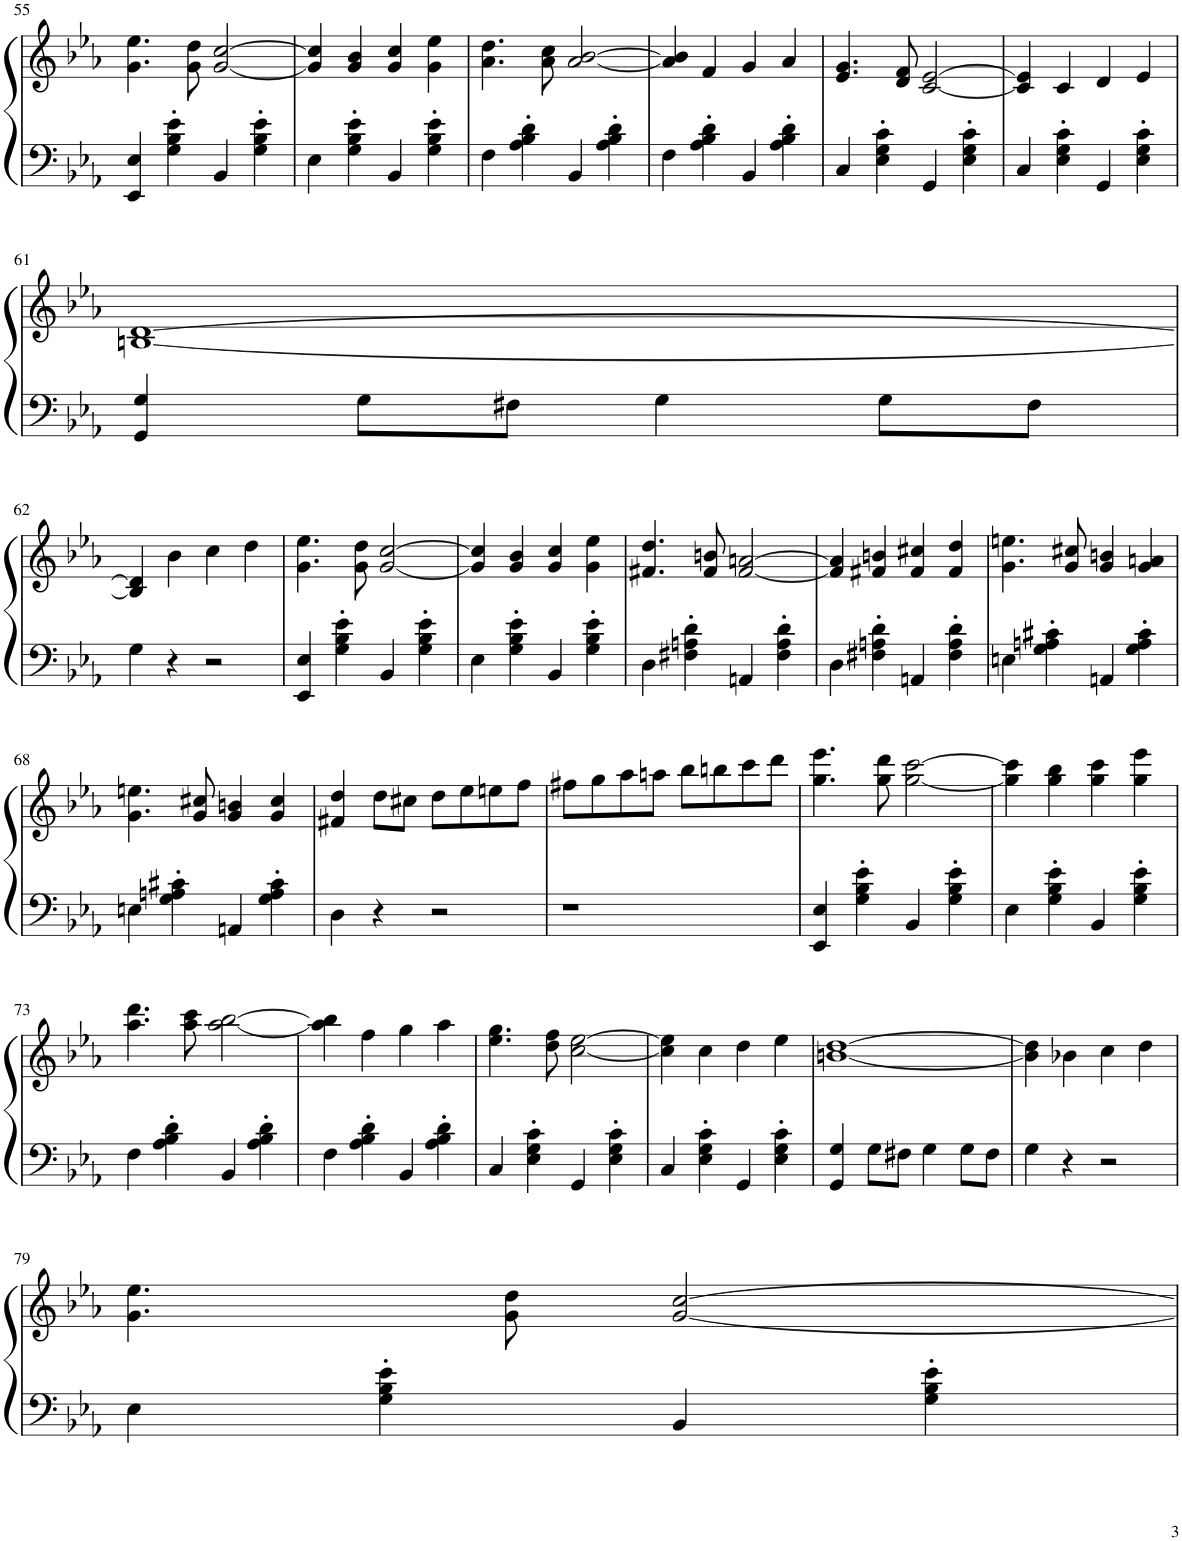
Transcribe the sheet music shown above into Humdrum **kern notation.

**kern	**kern
*part1	*part1
*staff2	*staff1
*I"Piano	*
*I'Pno.	*
!!LO:PB:g=z
*clefF4	*clefG2
*k[b-e-a-]	*k[b-e-a-]
*E-:	*E-:
*M4/4	*M4/4
*met(c)	*met(c)
=55	=55
4EE-/ 4E-/	4.g\ 4.ee-\
4G\' 4B-\' 4e-\'	.
.	8g\ 8dd\
4BB-/	[2g/ [2cc/
4G\' 4B-\' 4e-\'	.
=56	=56
4E-\	4g/] 4cc/]
4G\' 4B-\' 4e-\'	4g/ 4b-/
4BB-/	4g/ 4cc/
4G\' 4B-\' 4e-\'	4g\ 4ee-\
=57	=57
4F\	4.a-\ 4.dd\
4A-\' 4B-\' 4d\'	.
.	8a-\ 8cc\
4BB-/	[2a-/ [2b-/
4A-\' 4B-\' 4d\'	.
=58	=58
4F\	4a-/] 4b-/]
4A-\' 4B-\' 4d\'	4f/
4BB-/	4g/
4A-\' 4B-\' 4d\'	4a-/
=59	=59
4C/	4.e-/ 4.g/
4E-\' 4G\' 4c\'	.
.	8d/ 8f/
4GG/	[2c/ [2e-/
4E-\' 4G\' 4c\'	.
=60	=60
4C/	4c/] 4e-/]
4E-\' 4G\' 4c\'	4c/
4GG/	4d/
4E-\' 4G\' 4c\'	4e-/
!!LO:LB:g=z
=61	=61
4GG/ 4G/	[1Bn [1d
8G\L	.
8F#X\J	.
4G\	.
8G\L	.
8F#\J	.
!!LO:LB:g=z
=62	=62
4G\	4B/] 4d/]
4r	4b-\
2r	4cc\
.	4dd\
=63	=63
4EE-/ 4E-/	4.g\ 4.ee-\
4G\' 4B-\' 4e-\'	.
.	8g\ 8dd\
4BB-/	[2g/ [2cc/
4G\' 4B-\' 4e-\'	.
=64	=64
4E-\	4g/] 4cc/]
4G\' 4B-\' 4e-\'	4g/ 4b-/
4BB-/	4g/ 4cc/
4G\' 4B-\' 4e-\'	4g\ 4ee-\
=65	=65
4D\	4.f#X/ 4.dd/
4F#X\' 4An\' 4d\'	.
.	8f#/ 8bn/
4AAn/	[2f#/ [2an/
4F#\' 4A\' 4d\'	.
=66	=66
4D\	4f#/] 4a/]
4F#X\' 4An\' 4d\'	4f#X/ 4bn/
4AAn/	4f#/ 4cc#X/
4F#\' 4A\' 4d\'	4f#/ 4dd/
=67	=67
4En\	4.g\ 4.een\
4G\' 4An\' 4c#X\'	.
.	8g/ 8cc#X/
4AAn/	4g/ 4bn/
4G\' 4A\' 4c#\'	4g/ 4an/
!!LO:LB:g=z
=68	=68
4En\	4.g\ 4.een\
4G\' 4An\' 4c#X\'	.
.	8g/ 8cc#X/
4AAn/	4g/ 4bn/
4G\' 4A\' 4c#\'	4g/ 4cc#/
=69	=69
4D\	4f#X/ 4dd/
4r	8dd\L
.	8cc#X\J
2r	8dd\L
.	8ee-\
.	8een\
.	8ff\J
=70	=70
1r	8ff#X\L
.	8gg\
.	8aa-\
.	8aan\J
.	8bb-\L
.	8bbn\
.	8ccc\
.	8ddd\J
=71	=71
4EE-/ 4E-/	4.gg\ 4.eee-\
4G\' 4B-\' 4e-\'	.
.	8gg\ 8ddd\
4BB-/	[2gg\ [2ccc\
4G\' 4B-\' 4e-\'	.
=72	=72
4E-\	4gg\] 4ccc\]
4G\' 4B-\' 4e-\'	4gg\ 4bb-\
4BB-/	4gg\ 4ccc\
4G\' 4B-\' 4e-\'	4gg\ 4eee-\
!!LO:LB:g=z
=73	=73
4F\	4.aa-\ 4.ddd\
4A-\' 4B-\' 4d\'	.
.	8aa-\ 8ccc\
4BB-/	[2aa-\ [2bb-\
4A-\' 4B-\' 4d\'	.
=74	=74
4F\	4aa-\] 4bb-\]
4A-\' 4B-\' 4d\'	4ff\
4BB-/	4gg\
4A-\' 4B-\' 4d\'	4aa-\
=75	=75
4C/	4.ee-\ 4.gg\
4E-\' 4G\' 4c\'	.
.	8dd\ 8ff\
4GG/	[2cc\ [2ee-\
4E-\' 4G\' 4c\'	.
=76	=76
4C/	4cc\] 4ee-\]
4E-\' 4G\' 4c\'	4cc\
4GG/	4dd\
4E-\' 4G\' 4c\'	4ee-\
=77	=77
4GG/ 4G/	[1bn [1dd
8G\L	.
8F#X\J	.
4G\	.
8G\L	.
8F#\J	.
=78	=78
4G\	4b\] 4dd\]
4r	4b-X\
2r	4cc\
.	4dd\
!!LO:LB:g=z
=79	=79
4E-\	4.g\ 4.ee-\
4G\' 4B-\' 4e-\'	.
.	8g\ 8dd\
4BB-/	[2g/ [2cc/
4G\' 4B-\' 4e-\'	.
=	=
*-	*-
